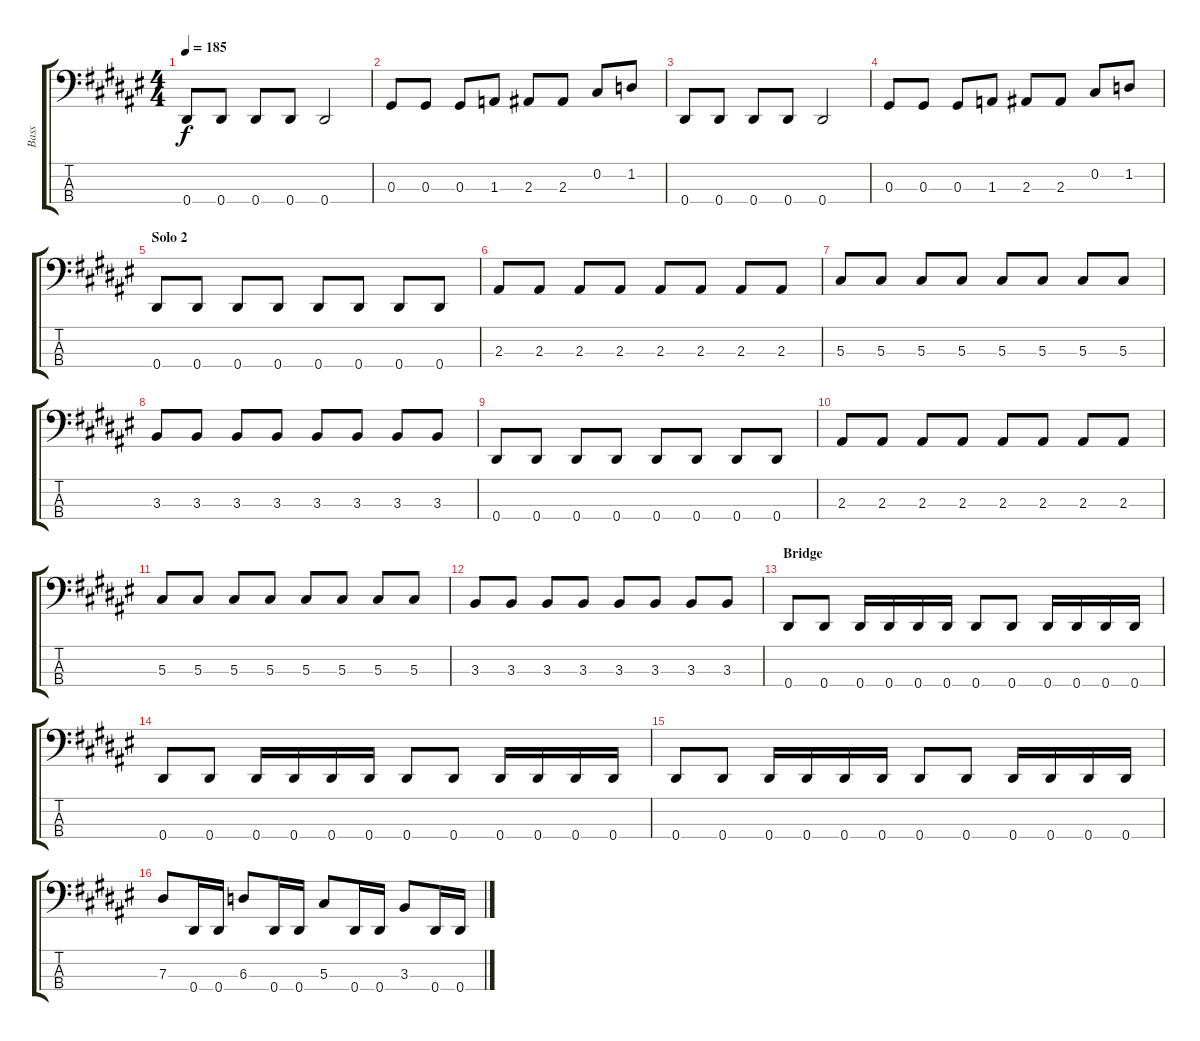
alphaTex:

\track ("Bass" "Bass") {instrument electricbasspick}
\staff {score tabs}
\tuning (Gb2 Db2 Ab1 Eb1) {hide}
\ts (4 4)
\tempo 185
\clef f4
\ks d#minor
0.4.8{dy f} 0.4.8 0.4.8 0.4.8 0.4.2 |
0.3.8 0.3.8 0.3.8 1.3.8 2.3.8 2.3.8 0.2.8 1.2.8 |
0.4.8 0.4.8 0.4.8 0.4.8 0.4.2 |
0.3.8 0.3.8 0.3.8 1.3.8 2.3.8 2.3.8 0.2.8 1.2.8 |
\section ("" "Solo 2")
0.4.8 0.4.8 0.4.8 0.4.8 0.4.8 0.4.8 0.4.8 0.4.8 |
2.3.8 2.3.8 2.3.8 2.3.8 2.3.8 2.3.8 2.3.8 2.3.8 |
5.3.8 5.3.8 5.3.8 5.3.8 5.3.8 5.3.8 5.3.8 5.3.8 |
3.3.8 3.3.8 3.3.8 3.3.8 3.3.8 3.3.8 3.3.8 3.3.8 |
0.4.8 0.4.8 0.4.8 0.4.8 0.4.8 0.4.8 0.4.8 0.4.8 |
2.3.8 2.3.8 2.3.8 2.3.8 2.3.8 2.3.8 2.3.8 2.3.8 |
5.3.8 5.3.8 5.3.8 5.3.8 5.3.8 5.3.8 5.3.8 5.3.8 |
3.3.8 3.3.8 3.3.8 3.3.8 3.3.8 3.3.8 3.3.8 3.3.8 |
\section ("" "Bridge")
0.4.8 0.4.8 0.4.16 0.4.16 0.4.16 0.4.16 0.4.8 0.4.8 0.4.16 0.4.16 0.4.16 0.4.16 |
0.4.8 0.4.8 0.4.16 0.4.16 0.4.16 0.4.16 0.4.8 0.4.8 0.4.16 0.4.16 0.4.16 0.4.16 |
0.4.8 0.4.8 0.4.16 0.4.16 0.4.16 0.4.16 0.4.8 0.4.8 0.4.16 0.4.16 0.4.16 0.4.16 |
7.3.8 0.4.16 0.4.16 6.3.8 0.4.16 0.4.16 5.3.8 0.4.16 0.4.16 3.3.8 0.4.16 0.4.16
